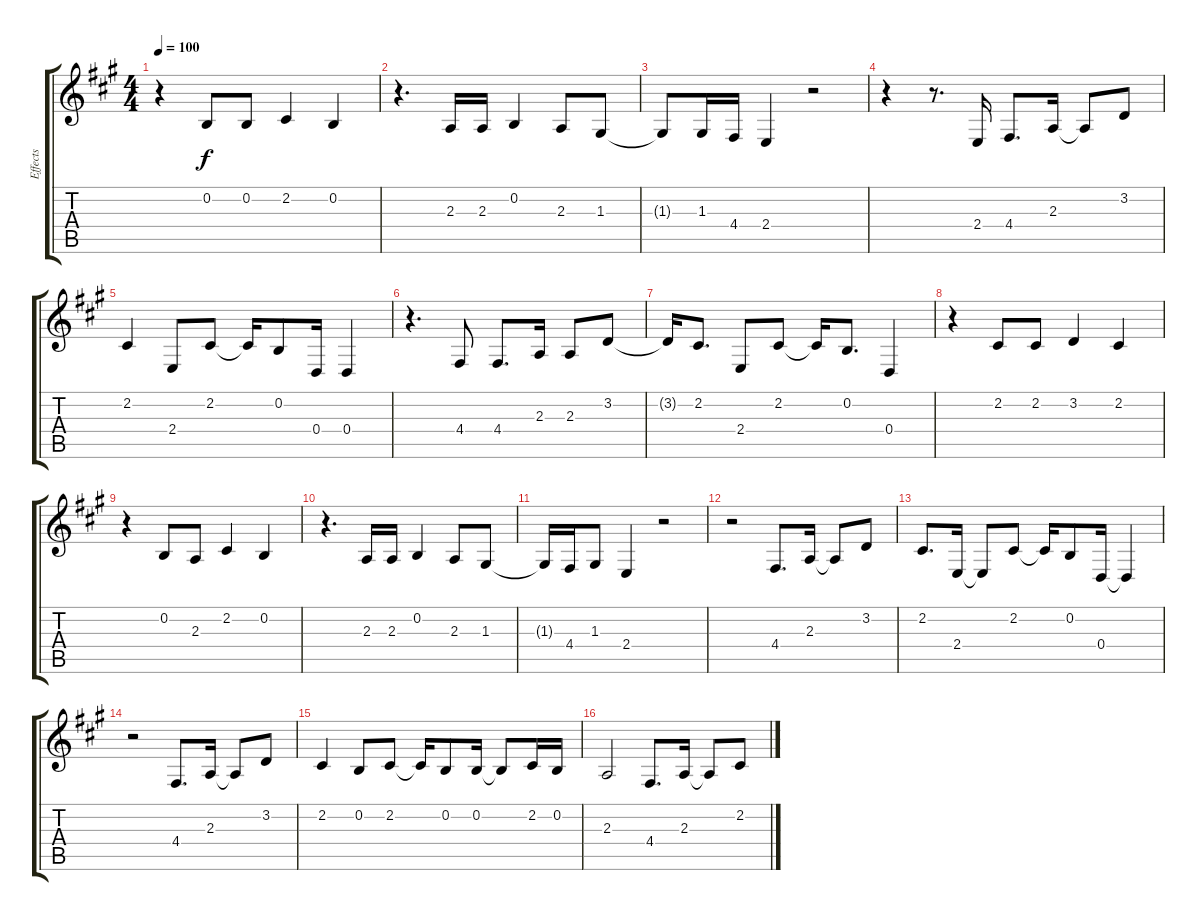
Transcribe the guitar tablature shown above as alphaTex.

\track ("Effects" "Effects") {instrument reversecymbal}
\staff {score tabs}
\tuning (E4 B3 G3 D3 A2 E2) {hide}
\ts (4 4)
\tempo 100
\clef g2
\ks a
r.4{dy f} 0.2.8 0.2.8 2.2.4 0.2.4 |
r.4{d} 2.3.16 2.3.16 0.2.4 2.3.8 1.3.8 |
1.3{t}.8 1.3.16 4.4.16 2.4.4 r.2 |
r.4 r.8{d} 2.4.16 4.4.8{d} 2.3.16 2.3{t}.8 3.2.8 |
2.2.4 2.4.8 2.2.8 2.2{t}.16 0.2.8 0.4.16 0.4.4 |
r.4{d} 4.4.8 4.4.8{d} 2.3.16 2.3.8 3.2.8 |
3.2{t}.16 2.2.8{d} 2.4.8 2.2.8 2.2{t}.16 0.2.8{d} 0.4.4 |
r.4 2.2.8 2.2.8 3.2.4 2.2.4 |
r.4 0.2.8 2.3.8 2.2.4 0.2.4 |
r.4{d} 2.3.16 2.3.16 0.2.4 2.3.8 1.3.8 |
1.3{t}.16 4.4.16 1.3.8 2.4.4 r.2 |
r.2 4.4.8{d} 2.3.16 2.3{t}.8 3.2.8 |
2.2.8{d} 2.4.16 2.4{t}.8 2.2.8 2.2{t}.16 0.2.8 0.4.16 0.4{t}.4 |
r.2 4.4.8{d} 2.3.16 2.3{t}.8 3.2.8 |
2.2.4 0.2.8 2.2.8 2.2{t}.16 0.2.8 0.2.16 0.2{t}.8 2.2.16 0.2.16 |
2.3.2 4.4.8{d} 2.3.16 2.3{t}.8 2.2.8
